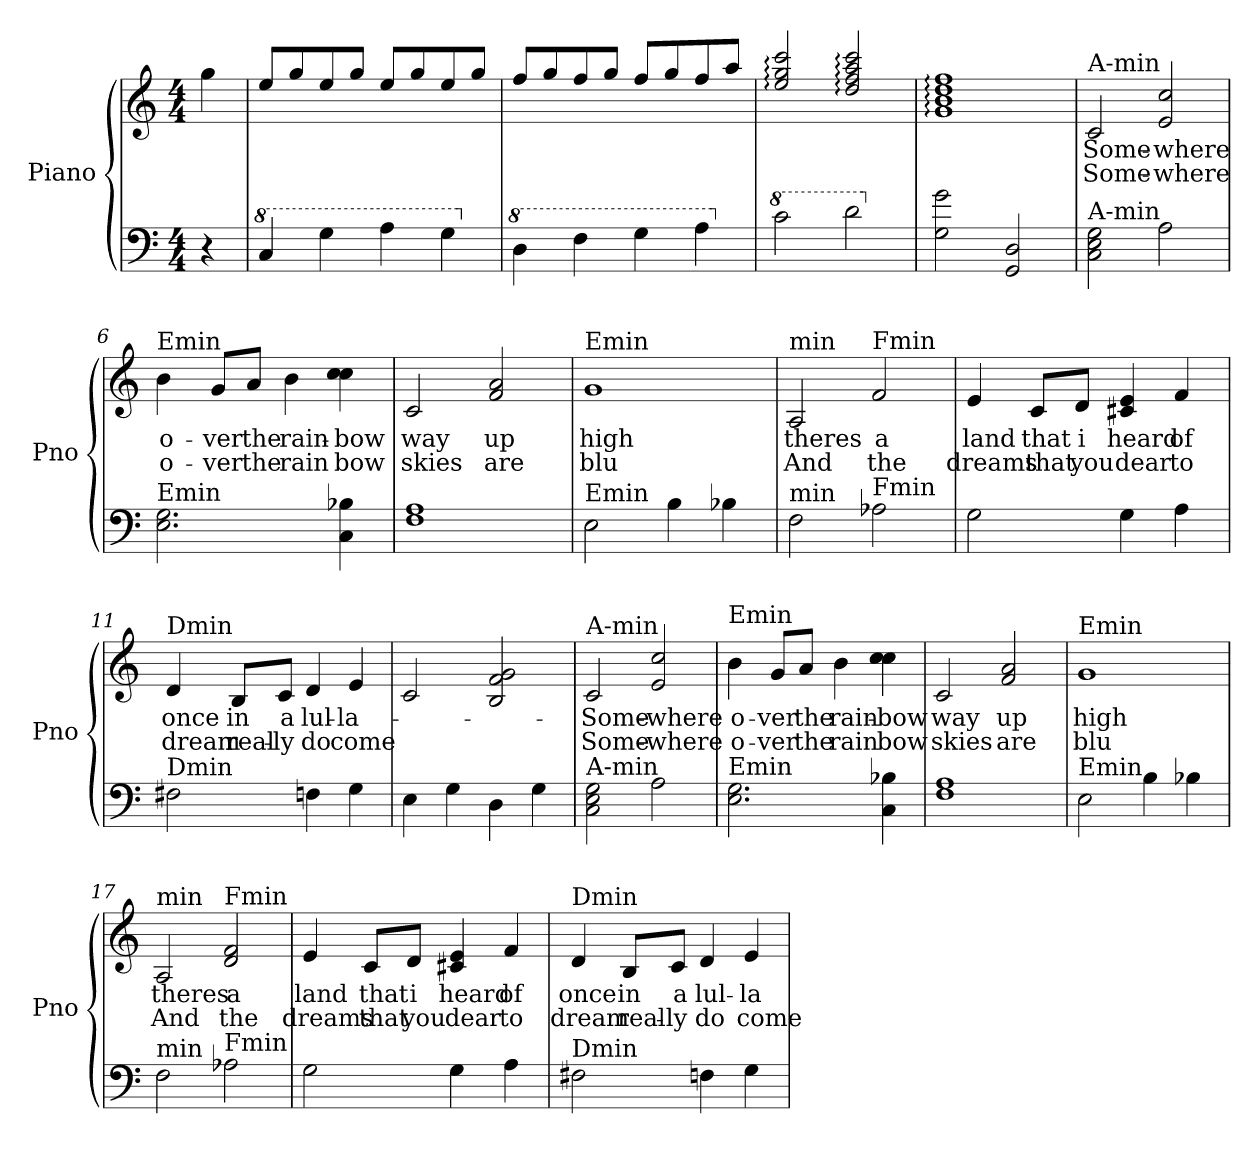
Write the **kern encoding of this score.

**kern	**kern	**text	**text
*part1	*part1	*part1	*part1
*staff2	*staff1	*staff1	*staff1
*I"Piano	*	*	*
*I'Pno	*	*	*
*clefF4	*clefG2	*	*
*k[]	*k[]	*	*
*C:	*C:	*	*
*M4/4	*M4/4	*	*
=	=	=	=
4r	4gg\	.	.
=1	=1	=1	=1
*8va	*	*	*
4c/	8ee/L	.	.
.	8gg/	.	.
4g\	8ee/	.	.
.	8gg/J	.	.
4a\	8ee/L	.	.
.	8gg/	.	.
4g\	8ee/	.	.
.	8gg/J	.	.
=2	=2	=2	=2
*X8va	*	*	*
*8va	*	*	*
4d\	8ff/L	.	.
.	8gg/	.	.
4f\	8ff/	.	.
.	8gg/J	.	.
4g\	8ff/L	.	.
.	8gg/	.	.
4a\	8ff/	.	.
.	8aa/J	.	.
=3	=3	=3	=3
*X8va	*	*	*
*8va	*	*	*
2cc\	2ee/: 2gg/: 2ccc/:	.	.
2dd\	2dd/: 2ff/: 2aa/: 2ccc/:	.	.
=4	=4	=4	=4
*X8va	*	*	*
2G\ 2g\	1g: 1b: 1dd: 1ff:	.	.
2GG/ 2D/	.	.	.
=5	=5	=5	=5
!	!LO:TX:a:t=A-min	!	!
!LO:TX:a:t=A-min	!	!	!
2C\ 2E\ 2G\	2c/	Some-	Some-
2A\	2e/ 2cc/	-where	-where
=6	=6	=6	=6
!	!LO:TX:a:t=Emin	!	!
!LO:TX:a:t=Emin	!	!	!
2.E\ 2.G\	4b\	o-	o-
.	8g/L	-ver	-ver
.	8a/J	the	the
.	4b\	rain-	rain
4C\ 4B-X\	4cc\ 4cc\	-bow	bow
!!LO:LB:g=z
=7	=7	=7	=7
1F 1A	2c/	way	skies
.	2f/ 2a/	up	are
=8	=8	=8	=8
!	!LO:TX:a:t=Emin	!	!
!LO:TX:a:t=Emin	!	!	!
2E\	1g	high	blu
4B\	.	.	.
4B-X\	.	.	.
=9	=9	=9	=9
!	!LO:TX:a:t=min	!	!
!LO:TX:a:t=min	!	!	!
2F\	2A/	theres	And
!	!LO:TX:a:t=Fmin	!	!
!LO:TX:a:t=Fmin	!	!	!
2A-X\	2f/	a	the
=10	=10	=10	=10
2G\	4e/	land	dreams
.	8c/L	that	that
.	8d/J	i	you
4G\	4c#X/ 4e/	heard	dear
4A\	4f/	of	to
=11	=11	=11	=11
!	!LO:TX:a:t=Dmin	!	!
!LO:TX:a:t=Dmin	!	!	!
2F#X\	4d/	once	dream
.	8B/L	in	real-
.	8c/J	a	-ly
4Fn\	4d/	lul-	do
4G\	4e/	-la-	come
!!LO:LB:g=z
=12	=12	=12	=12
4E\	2c/	.	.
4G\	.	.	.
4D\	2B/ 2f/ 2g/	.	.
4G\	.	.	.
=13	=13	=13	=13
!	!LO:TX:a:t=A-min	!	!
!LO:TX:a:t=A-min	!	!	!
2C\ 2E\ 2G\	2c/	Some-	Some-
2A\	2e/ 2cc/	-where	-where
=14	=14	=14	=14
!	!LO:TX:a:t=Emin	!	!
!LO:TX:a:t=Emin	!	!	!
2.E\ 2.G\	4b\	o-	o-
.	8g/L	-ver	-ver
.	8a/J	the	the
.	4b\	rain-	rain
4C\ 4B-X\	4cc\ 4cc\	-bow	bow
=15	=15	=15	=15
1F 1A	2c/	way	skies
.	2f/ 2a/	up	are
=16	=16	=16	=16
!	!LO:TX:a:t=Emin	!	!
!LO:TX:a:t=Emin	!	!	!
2E\	1g	high	blu
4B\	.	.	.
4B-X\	.	.	.
=17	=17	=17	=17
!	!LO:TX:a:t=min	!	!
!LO:TX:a:t=min	!	!	!
2F\	2A/	theres	And
!	!LO:TX:a:t=Fmin	!	!
!LO:TX:a:t=Fmin	!	!	!
2A-X\	2d/ 2f/	a	the
!!LO:LB:g=z
=18	=18	=18	=18
2G\	4e/	land	dreams
.	8c/L	that	that
.	8d/J	i	you
4G\	4c#X/ 4e/	heard	dear
4A\	4f/	of	to
=19	=19	=19	=19
!	!LO:TX:a:t=Dmin	!	!
!LO:TX:a:t=Dmin	!	!	!
2F#X\	4d/	once	dream
.	8B/L	in	real-
.	8c/J	a	-ly
4Fn\	4d/	lul-	do
4G\	4e/	-la-	come
=	=	=	=
*-	*-	*-	*-
